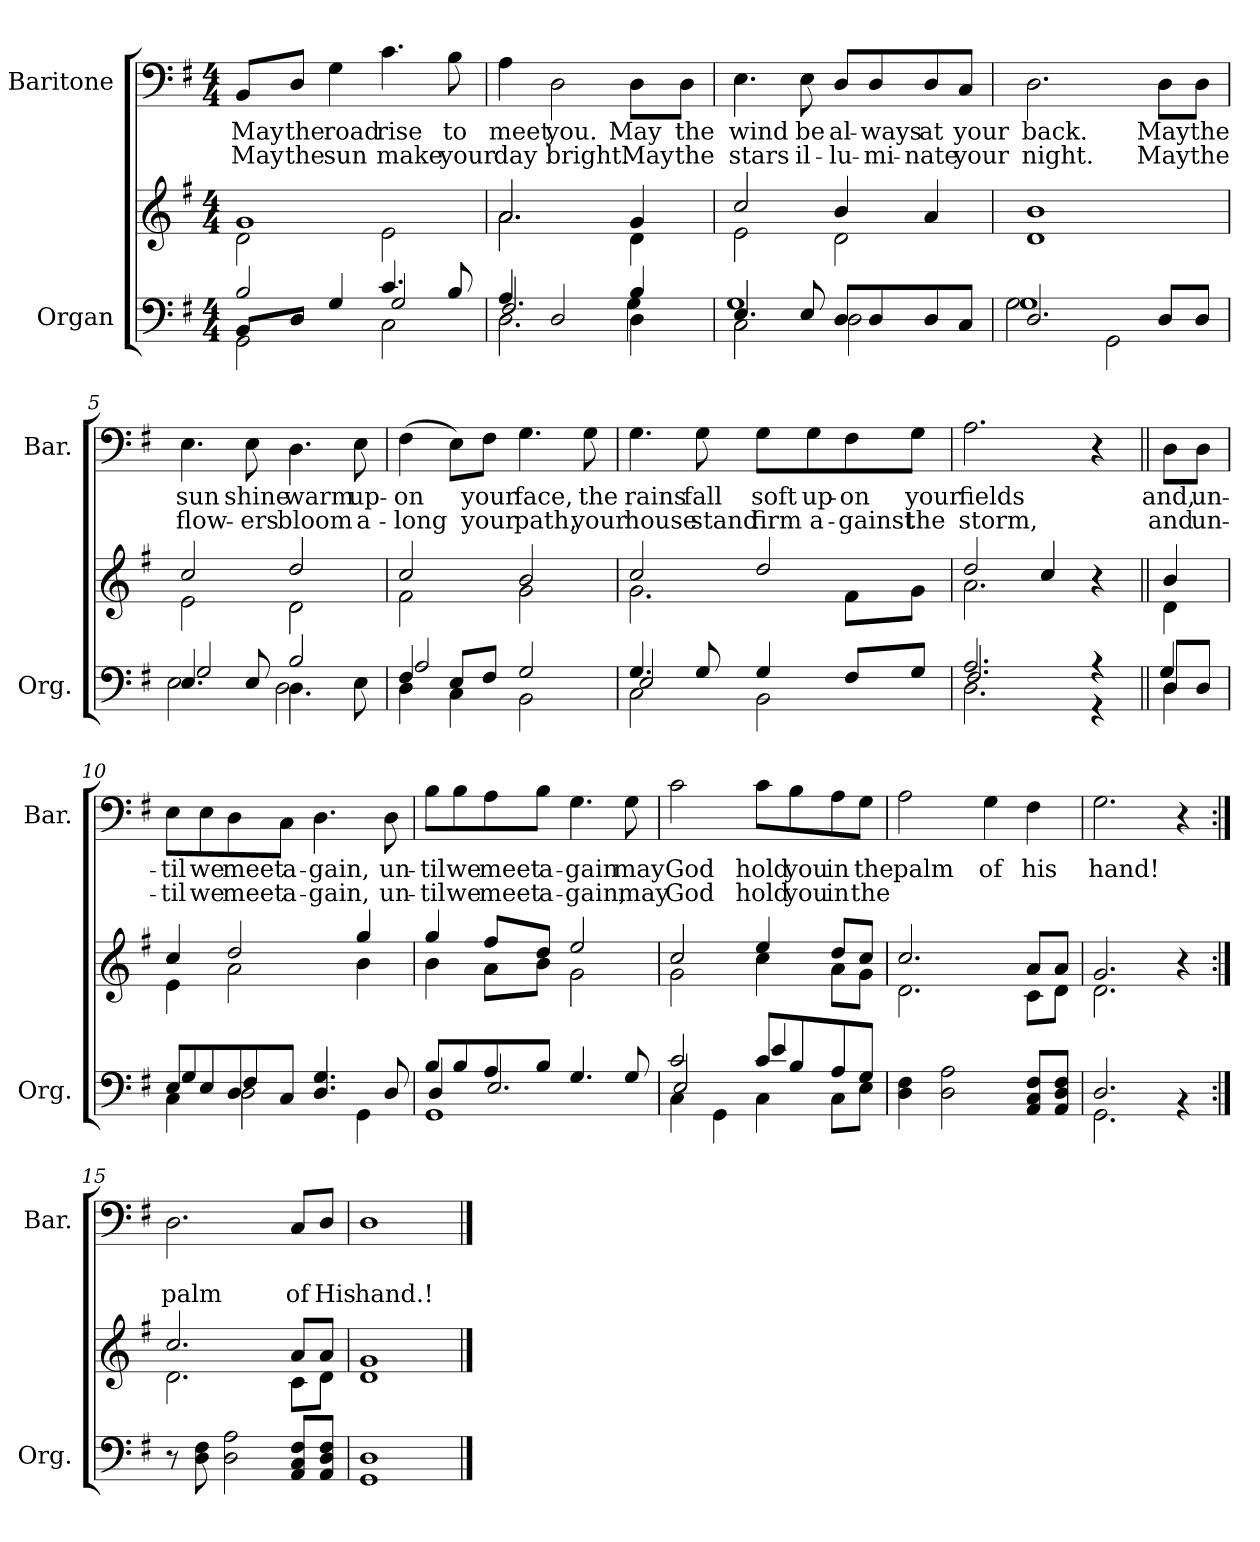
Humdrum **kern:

**kern	**kern	**kern	**text	**text
*part2	*part2	*part1	*part1	*part1
*staff3	*staff2	*staff1	*staff1	*staff1
*I"Organ	*	*I"Baritone	*	*
*I'Org.	*	*I'Bar.	*	*
*clefF4	*clefG2	*clefF4	*	*
*k[f#]	*k[f#]	*k[f#]	*	*
*M4/4	*M4/4	*M4/4	*	*
*MM75	*MM75	*MM75	*	*
=1	=1	=1	=1	=1
*^	*^	*	*	*
*	*^	*	*	*	*	*
!	!	!	!	!	!	!LO:LY:b	!LO:LY:b
8BB/L	2B/	2GG\	1g	2d\	8BB/L	May	May
!	!	!	!	!	!	!LO:LY:b	!LO:LY:b
8D/J	.	.	.	.	8D/J	the	the
!	!	!	!	!	!	!LO:LY:b	!LO:LY:b
4G/	.	.	.	.	4G\	road	sun
!	!	!	!	!	!	!LO:LY:b	!LO:LY:b
4.c/	2G/	2C\	.	2e\	4.c\	rise	make
!	!	!	!	!	!	!LO:LY:b	!LO:LY:b
8B/	.	.	.	.	8B\	to	your
=2	=2	=2	=2	=2	=2	=2	=2
!	!	!	!	!	!	!LO:LY:b	!LO:LY:b
4A/	2.F#/	2.D\	2.a/	2.a\	4A\	meet	day
!	!	!	!	!	!	!LO:LY:b	!LO:LY:b
2D/	.	.	.	.	2D\	you.	bright.
!	!	!	!	!	!	!LO:LY:b	!LO:LY:b
4D\	4B/	4G\	4g/	4d\	8D\L	May	May
!	!	!	!	!	!	!LO:LY:b	!LO:LY:b
.	.	.	.	.	8D\J	the	the
=3	=3	=3	=3	=3	=3	=3	=3
!	!	!	!	!	!	!LO:LY:b	!LO:LY:b
4.E/	1G	2C\	2cc/	2e\	4.E\	wind	stars
!	!	!	!	!	!	!LO:LY:b	!LO:LY:b
8E/	.	.	.	.	8E\	be	il-
!	!	!	!	!	!	!LO:LY:b	!LO:LY:b
8D/L	.	2D\	4b/	2d\	8D/L	al-	-lu-
!	!	!	!	!	!	!LO:LY:b	!LO:LY:b
8D/	.	.	.	.	8D/	-ways	-mi-
!	!	!	!	!	!	!LO:LY:b	!LO:LY:b
8D/	.	.	4a/	.	8D/	at	-nate
!	!	!	!	!	!	!LO:LY:b	!LO:LY:b
8C/J	.	.	.	.	8C/J	your	your
!!LO:LB:g=z
=4	=4	=4	=4	=4	=4	=4	=4
!	!	!	!	!	!	!LO:LY:b	!LO:LY:b
2.D/	1G	2G\	1b	1d	2.D\	back.	night.
.	.	2GG\	.	.	.	.	.
!	!	!	!	!	!	!LO:LY:b	!LO:LY:b
8D/L	.	.	.	.	8D\L	May	May
!	!	!	!	!	!	!LO:LY:b	!LO:LY:b
8D/J	.	.	.	.	8D\J	the	the
=5	=5	=5	=5	=5	=5	=5	=5
!	!	!	!	!	!	!LO:LY:b	!LO:LY:b
4.E/	2G/	2E\	2cc/	2e\	4.E\	sun	flow-
!	!	!	!	!	!	!LO:LY:b	!LO:LY:b
8E/	.	.	.	.	8E\	shine	-ers
!	!	!	!	!	!	!LO:LY:b	!LO:LY:b
4.D\	2B/	2D\	2dd/	2d\	4.D\	warm	bloom
!	!	!	!	!	!	!LO:LY:b	!LO:LY:b
8E\	.	.	.	.	8E\	up-	a-
=6	=6	=6	=6	=6	=6	=6	=6
!	!	!	!	!	!	!LO:LY:b	!LO:LY:b
4F#/	2A/	4D\	2cc/	2f#\	(>4F#\	-on	-long
8E/L	.	4C\	.	.	8E\L)	.	.
!	!	!	!	!	!	!LO:LY:b	!LO:LY:b
8F#/J	.	.	.	.	8F#\J	your	your
!	!	!	!	!	!	!LO:LY:b	!LO:LY:b
2G/	2ryy	2BB\	2b/	2g\	4.G\	face,	path,
!	!	!	!	!	!	!LO:LY:b	!LO:LY:b
.	.	.	.	.	8G\	the	your
!!LO:LB:g=z
=7	=7	=7	=7	=7	=7	=7	=7
!	!	!	!	!	!	!LO:LY:b	!LO:LY:b
4.G/	2E/	2C\	2cc/	2.g\	4.G\	rains	house
!	!	!	!	!	!	!LO:LY:b	!LO:LY:b
8G/	.	.	.	.	8G\	fall	stand
!	!	!	!	!	!	!LO:LY:b	!LO:LY:b
4G/	2ryy	2BB\	2dd/	.	8G\L	soft	firm
!	!	!	!	!	!	!LO:LY:b	!LO:LY:b
.	.	.	.	.	8G\	up-	a-
!	!	!	!	!	!	!LO:LY:b	!LO:LY:b
8F#/L	.	.	.	8f#\L	8F#\	-on	-gainst
!	!	!	!	!	!	!LO:LY:b	!LO:LY:b
8G/J	.	.	.	8g\J	8G\J	your	the
=8	=8	=8	=8	=8	=8	=8	=8
!	!	!	!	!	!	!LO:LY:b	!LO:LY:b
2.A/	2.F#/	2.D\	2dd/	2.a\	2.A\	fields	storm,
.	.	.	4cc/	.	.	.	.
4r	4r	4ryy	4r	4ryy	4r	.	.
=9||	=9||	=9||	=9||	=9||	=9||	=9||	=9||
!	!	!	!	!	!	!LO:LY:b	!LO:LY:b
8D/L	4G/	4D\	4b/	4d\	8D\L	and,	and
!	!	!	!	!	!	!LO:LY:b	!LO:LY:b
8D/J	.	.	.	.	8D\J	un-	un-
=10	=10	=10	=10	=10	=10	=10	=10
!	!	!	!	!	!	!LO:LY:b	!LO:LY:b
8E/L	4G/	4C\	4cc/	4e\	8E\L	-til	-til
!	!	!	!	!	!	!LO:LY:b	!LO:LY:b
8E/	.	.	.	.	8E\	we	we
!	!	!	!	!	!	!LO:LY:b	!LO:LY:b
8D/	4F#/	2D\	2dd/	2a\	8D\	meet	meet
!	!	!	!	!	!	!LO:LY:b	!LO:LY:b
8C/J	.	.	.	.	8C\J	a-	a-
!	!	!	!	!	!	!LO:LY:b	!LO:LY:b
4.D/ 4.G/	2ryy	.	.	.	4.D\	-gain,	gain,
.	.	4GG\	4gg/	4b\	.	.	.
!	!	!	!	!	!	!LO:LY:b	!LO:LY:b
8D/	.	.	.	.	8D\	un-	un-
!!LO:PB:g=z
=11	=11	=11	=11	=11	=11	=11	=11
!	!	!	!	!	!	!LO:LY:b	!LO:LY:b
8B/L	4D/	1GG	4gg/	4b\	8B\L	-til	-til
!	!	!	!	!	!	!LO:LY:b	!LO:LY:b
8B/	.	.	.	.	8B\	we	we
!	!	!	!	!	!	!LO:LY:b	!LO:LY:b
8A/	2.E/	.	8ff#/L	8a\L	8A\	meet	meet
!	!	!	!	!	!	!LO:LY:b	!LO:LY:b
8B/J	.	.	8dd/J	8b\J	8B\J	a-	a-
!	!	!	!	!	!	!LO:LY:b	!LO:LY:b
4.G/	.	.	2ee/	2g\	4.G\	-gain	-gain,
!	!	!	!	!	!	!LO:LY:b	!LO:LY:b
8G/	.	.	.	.	8G\	may	may
=12	=12	=12	=12	=12	=12	=12	=12
!	!	!	!	!	!	!LO:LY:b	!LO:LY:b
2c/	2E/	4C\	2cc/	2g\	2c\	God	God
.	.	4GG\	.	.	.	.	.
!	!	!	!	!	!	!LO:LY:b	!LO:LY:b
8c/L	4e/	4C\	4ee/	4cc\	8c\L	hold	hold
!	!	!	!	!	!	!LO:LY:b	!LO:LY:b
8B/	.	.	.	.	8B\	you	you
!	!	!	!	!	!	!LO:LY:b	!LO:LY:b
8A/	4ryy	8C\L	8dd/L	8a\L	8A\	in	in
!	!	!	!	!	!	!LO:LY:b	!LO:LY:b
8G/J	.	8E\J	8cc/J	8g\J	8G\J	the	the
=13	=13	=13	=13	=13	=13	=13	=13
!	!	!	!	!	!	!LO:LY:b	!
*v	*v	*v	*	*	*	*	*
4D\ 4F#\	2.cc/	2.d\	2A\	palm	.
2D\ 2A\	.	.	.	.	.
!	!	!	!	!LO:LY:b	!
.	.	.	4G\	of	.
!	!	!	!	!LO:LY:b	!
8AA/ 8C/ 8F#/L	8a/L	8c\L	4F#\	his	.
8AA/ 8D/ 8F#/J	8a/J	8d\J	.	.	.
=14	=14	=14	=14	=14	=14
*^	*	*	*	*	*
!	!	!	!	!	!LO:LY:b	!
2.D/	2.GG\	2.g/	2.d\	2.G\	hand!	.
4rBB	4ryy	4r	4ryy	4r	.	.
=15:|!	=15:|!	=15:|!	=15:|!	=15:|!	=15:|!	=15:|!
!	!	!	!	!	!	!LO:LY:b
*v	*v	*	*	*	*	*
8r	2.cc/	2.d\	2.D\	.	palm
8D\ 8F#\	.	.	.	.	.
2D\ 2A\	.	.	.	.	.
!	!	!	!	!	!LO:LY:b
8AA/ 8C/ 8F#/L	8a/L	8c\L	8C/L	.	of
!	!	!	!	!	!LO:LY:b
8AA/ 8D/ 8F#/J	8a/J	8d\J	8D/J	.	His
=16	=16	=16	=16	=16	=16
*^	*	*	*	*	*
!	!	!	!	!	!	!LO:LY:b
1D	1GG	1g	1d	1D	.	hand.!
*v	*v	*	*	*	*	*
*	*v	*v	*	*	*
==	==	==	==	==
*-	*-	*-	*-	*-
